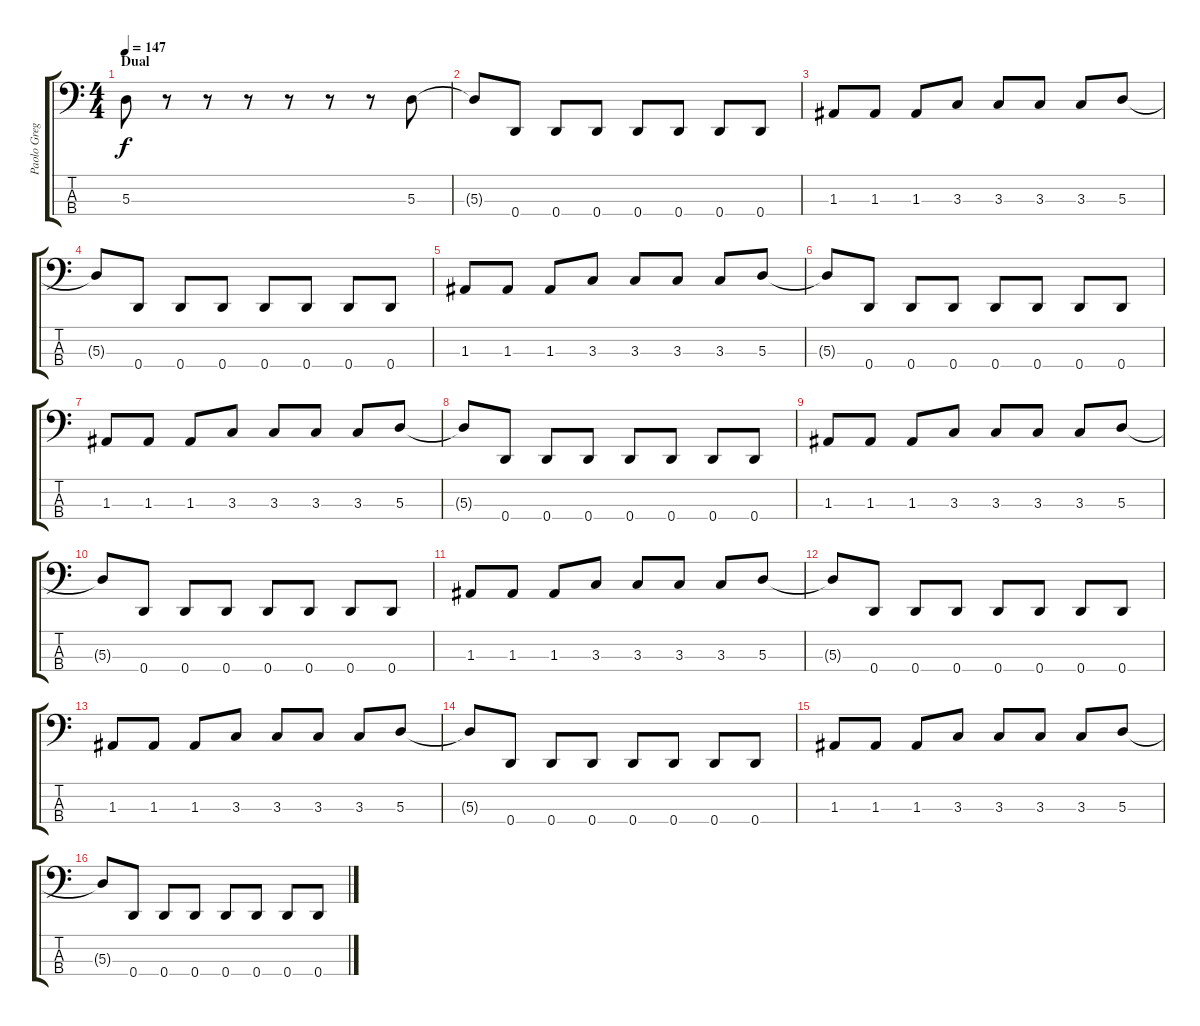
\track ("Paolo Gregoletto" "Paolo Greg") {instrument electricbassfinger}
\staff {score tabs}
\tuning (G2 D2 A1 D1) {hide}
\ts (4 4)
\section ("" "Dual")
\tempo 147
\clef f4
\ks c
5.3{t}.8{dy f} r.8 r.8 r.8 r.8 r.8 r.8 5.3.8 |
5.3{t}.8 0.4.8 0.4.8 0.4.8 0.4.8 0.4.8 0.4.8 0.4.8 |
1.3.8 1.3.8 1.3.8 3.3.8 3.3.8 3.3.8 3.3.8 5.3.8 |
5.3{t}.8 0.4.8 0.4.8 0.4.8 0.4.8 0.4.8 0.4.8 0.4.8 |
1.3.8 1.3.8 1.3.8 3.3.8 3.3.8 3.3.8 3.3.8 5.3.8 |
5.3{t}.8 0.4.8 0.4.8 0.4.8 0.4.8 0.4.8 0.4.8 0.4.8 |
1.3.8 1.3.8 1.3.8 3.3.8 3.3.8 3.3.8 3.3.8 5.3.8 |
5.3{t}.8 0.4.8 0.4.8 0.4.8 0.4.8 0.4.8 0.4.8 0.4.8 |
1.3.8 1.3.8 1.3.8 3.3.8 3.3.8 3.3.8 3.3.8 5.3.8 |
5.3{t}.8 0.4.8 0.4.8 0.4.8 0.4.8 0.4.8 0.4.8 0.4.8 |
1.3.8 1.3.8 1.3.8 3.3.8 3.3.8 3.3.8 3.3.8 5.3.8 |
5.3{t}.8 0.4.8 0.4.8 0.4.8 0.4.8 0.4.8 0.4.8 0.4.8 |
1.3.8 1.3.8 1.3.8 3.3.8 3.3.8 3.3.8 3.3.8 5.3.8 |
5.3{t}.8 0.4.8 0.4.8 0.4.8 0.4.8 0.4.8 0.4.8 0.4.8 |
1.3.8 1.3.8 1.3.8 3.3.8 3.3.8 3.3.8 3.3.8 5.3.8 |
5.3{t}.8 0.4.8 0.4.8 0.4.8 0.4.8 0.4.8 0.4.8 0.4.8
